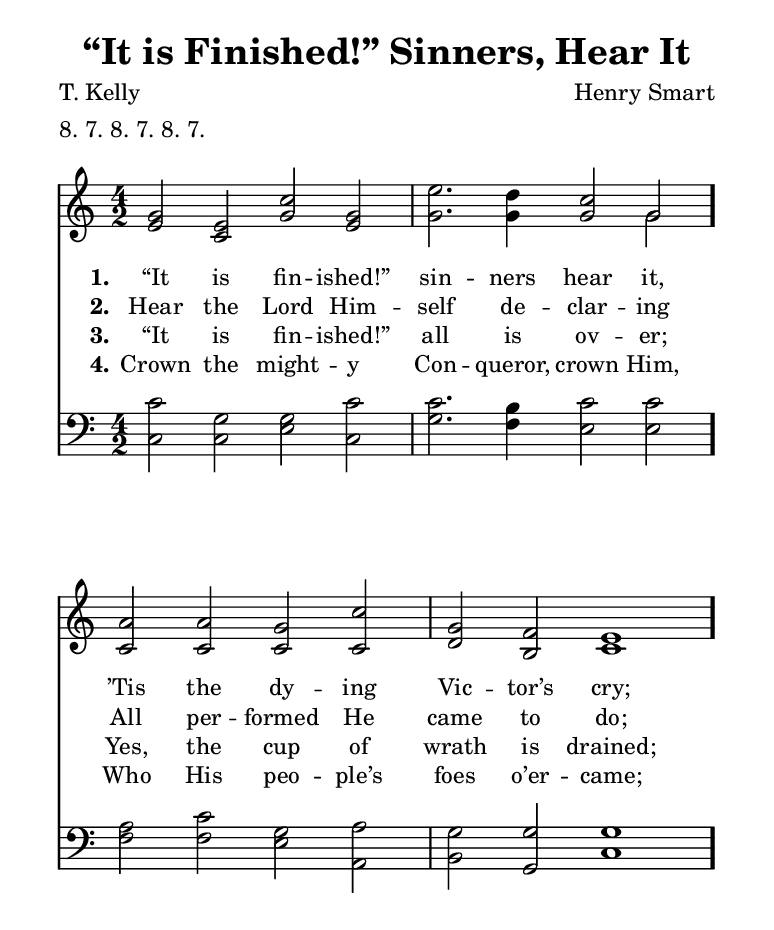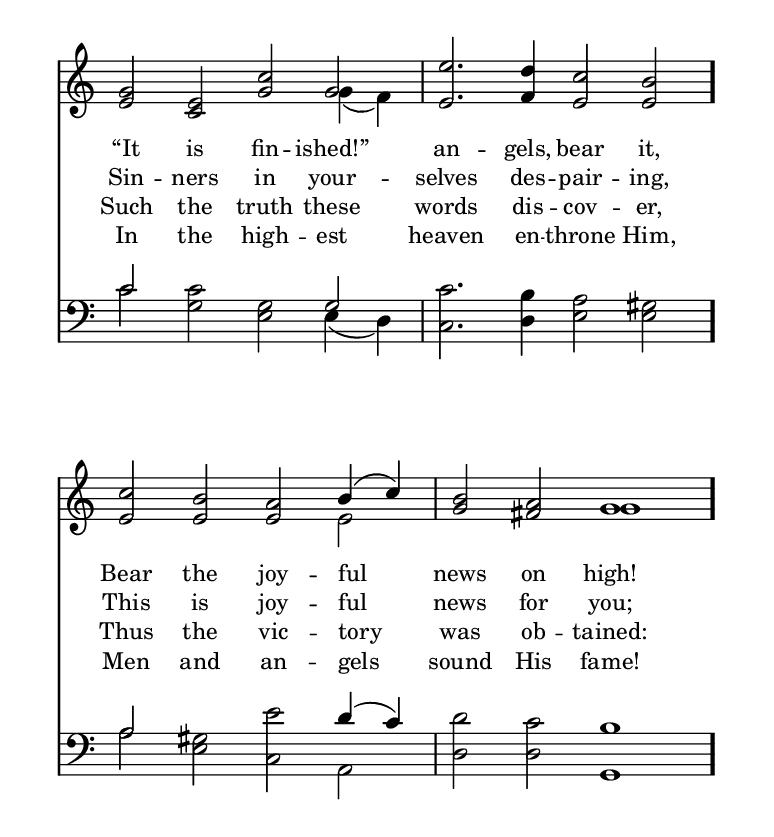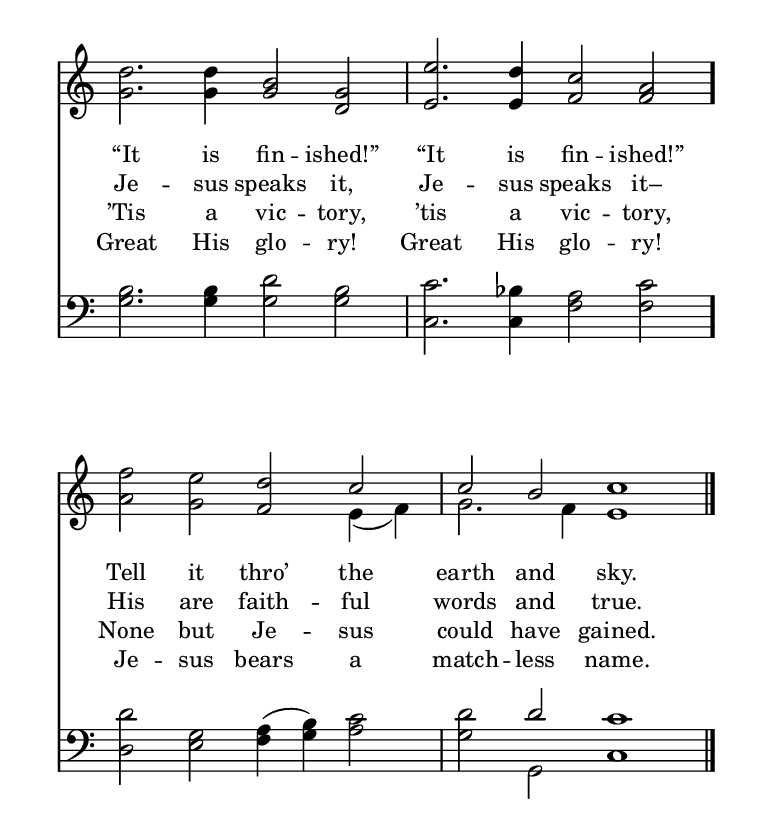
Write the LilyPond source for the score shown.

\include "common/global.ily"
\paper {
  \include "common/paper.ily"
  ragged-bottom = ##t
  ragged-last-bottom = ##t
  systems-per-page = #(cond (is-eogsized 3) (#t #f))
  system-system-spacing.padding = 11
}

\header{
  hymnnumber = "81"
  title = "“It is Finished!” Sinners, Hear It"
  tunename = "Regent Square"
  meter = "8. 7. 8. 7. 8. 7."
  poet = "T. Kelly"
  composer = "Henry Smart"
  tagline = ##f
}

% for fermata in MIDI
ta = { \tempo 4=170 }
tb = { \tempo 4=85  }

patternAA = { c2 c2 c2 c2      | c2. c4 c2 c2 }
patternAB = { c2 c2 c2 c4( c4) | c2. c4 c2 c2 }

patternBA = { c2 c2 c2 c2      | c2  c2 c1 }
patternBB = { c2 c2 c2 c4( c4) | c2  c2 c1 }
patternBC = { c2 c2 c2 c4( c4) | c2. c4 c1 }
patternBD = { c2 c2 c4( c4) c2 | c2  c2 c1 }

patternCA = { c2. c4 c2 c2 }

global = {
  \include "common/overrides.ily"
  \override Staff.TimeSignature.style = #'numbered
  \time 4/2
  \override Score.MetronomeMark.transparent = ##t % hide all fermata changes too
  \ta
  \key c \major
  \autoBeamOff
}

notesSoprano = {
\global
\relative c'' {

  \changePitch \patternAA { g e c' g | e' d c g }
  \changePitch \patternBA { a a g c | g f e }
  \changePitch \patternAA { g e c' g | e' d c b }
  \changePitch \patternBB { c b a b c | b a g }
  \changePitch \patternCA { d' d b g | e' d c a }
  \changePitch \patternBA { f' e d c | c b c }

  \bar "|."

}
}

notesAlto = {
\global
\relative e' {

  \changePitch \patternAA { e c g' e | g g g g }
  \changePitch \patternBA { c, c c c | d b c }
  \changePitch \patternAB { e c g' g f | e f e e }
  \changePitch \patternBA { e e e e | g fis g }
  \changePitch \patternCA { g g g d | e e f f }
  \changePitch \patternBC { a g f e f | g f e }

}
}

notesTenor = {
\global
\relative a {

  \changePitch \patternAA { c g g c | c b c c }
  \changePitch \patternBA { a c g a | g g g }
  \changePitch \patternAA { c c g g | c b a gis }
  \changePitch \patternBB { a gis e' d c | d c b }
  \changePitch \patternCA { b b d b | c bes a c }
  \changePitch \patternBD { d g, a b c | d d c }

}
}

notesBass = {
\global
\relative f {

  \changePitch \patternAA { c c e c | g' f e e }
  \changePitch \patternBA { f f e a, | b g c }
  \changePitch \patternAB { c' g e e d | c d e e }
  \changePitch \patternBA { a e c a | d d g, }
  \changePitch \patternCA { g' g g g | c, c f f }
  \changePitch \patternBD { d e f g a | g g, c }

}
}

wordsA = \lyricmode {
\set stanza = "1."

“It is fin -- ished!” sin -- ners hear it, \bar "."
’Tis the dy -- ing Vic -- tor’s cry; \bar "." \break
“It is fin -- ished!” an -- gels, bear it, \bar "."
Bear the joy -- ful news on high! \bar "." \break
% each segment of the 4-beat line should appear only once in the TXT output, to
% accomodate other tunes
“It is fin -- ished!” %{HIDE>%} “It is fin -- ished!” %{<HIDE%} \bar "."
Tell it thro’ the earth and sky. \bar "." \break

}

wordsB = \lyricmode {
\set stanza = "2."

Hear the Lord Him -- self de -- clar -- ing
All per -- formed He came to do;
Sin -- ners in your -- selves des -- pair -- ing,
This is joy -- ful news for you;
%{HIDE>%} Je -- sus speaks it, %{<HIDE%} Je -- sus speaks it–
His are faith -- ful words and true.

}

wordsC = \lyricmode {
\set stanza = "3."

“It is fin -- ished!” all is ov -- er;
Yes, the cup of wrath is drained;
Such the truth these words dis -- cov -- er,
Thus the vic -- tory was ob -- tained:
’Tis a vic -- tory, %{HIDE>%} ’tis a vic -- tory, %{<HIDE%}
None but Je -- sus could have gained.

}

wordsD = \lyricmode {
\set stanza = "4."

Crown the might -- y Con -- queror, crown Him,
Who His peo -- ple’s foes o’er -- came;
In the high -- est heaven en -- throne Him,
Men and an -- gels sound His fame!
%{HIDE>%} Great His glo -- ry! %{<HIDE%} Great His glo -- ry!
Je -- sus bears a match -- less name.

}

\score {
  \context ChoirStaff <<
    \context Staff = upper <<
      \set Staff.autoBeaming = ##f
      \set ChoirStaff.systemStartDelimiter = #'SystemStartBar
      \set ChoirStaff.printPartCombineTexts = ##f
      \partcombine #'(2 . 9) \notesSoprano \notesAlto
      \context NullVoice = sopranos { \voiceOne << \notesSoprano >> }
      \context NullVoice = altos { \voiceTwo << \notesAlto >> }
      \context Lyrics = one   \lyricsto sopranos \wordsA
      \context Lyrics = two   \lyricsto sopranos \wordsB
      \context Lyrics = three \lyricsto sopranos \wordsC
      \context Lyrics = four  \lyricsto sopranos \wordsD
    >>
    \context Staff = men <<
      \set Staff.autoBeaming = ##f
      \clef bass
      \set ChoirStaff.printPartCombineTexts = ##f
      \partcombine #'(2 . 9) \notesTenor \notesBass
      \context NullVoice = tenors { \voiceOne << \notesTenor >> }
      \context NullVoice = basses { \voiceTwo << \notesBass >> }
    >>
  >>
  \layout {
    \include "common/layout.ily"
  }
  \midi{
    \include "common/midi.ily"
  }
}

\version "2.19.49"  % necessary for upgrading to future LilyPond versions.

% vi:set et ts=2 sw=2 ai nocindent syntax=lilypond:
